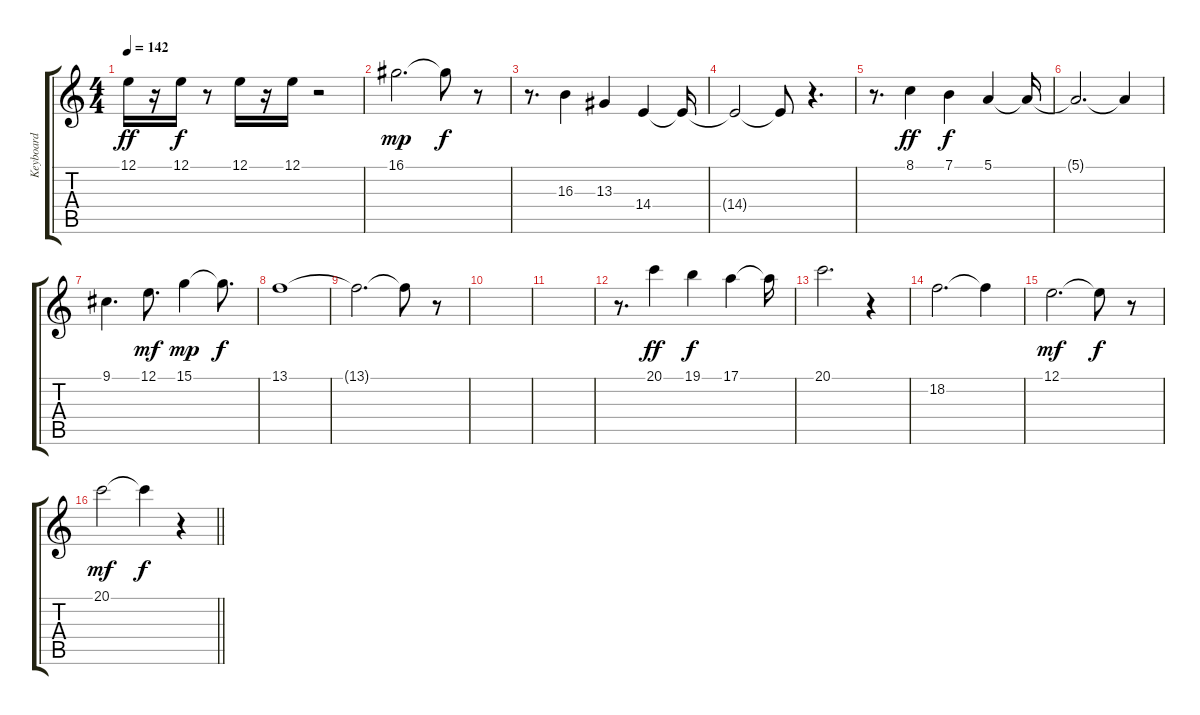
\track ("Keyboard" "Keyboard") {instrument stringensemble2}
\staff {score tabs}
\tuning (E4 B3 G3 D3 A2 E2) {hide}
\ts (4 4)
\tempo 142
\clef g2
\ks c
12.1.16{dy ff} r.16 12.1.16{dy f} r.8 12.1.16 r.16 12.1.16 r.2 |
16.1.2{d dy mp} 16.1{t}.8{dy f} r.8 |
r.8{d} 16.3.4 13.3.4 14.4.4 14.4{t}.16 |
14.4{t}.2 14.4{t}.8 r.4{d} |
r.8{d} 8.1.4{dy ff} 7.1.4{dy f} 5.1.4 5.1{t}.16 |
5.1{t}.2{d} 5.1{t}.4 |
9.1.4{d} 12.1.8{d dy mf} 15.1.4{dy mp} 15.1{t}.8{d dy f} |
13.1.1 |
13.1{t}.2{d} 13.1{t}.8 r.8 |
|
|
r.8{d} 20.1.4{dy ff} 19.1.4{dy f} 17.1.4 17.1{t}.16 |
20.1.2{d} r.4 |
18.2.2{d} 18.2{t}.4 |
12.1.2{d dy mf} 12.1{t}.8{dy f} r.8 |
\barLineRight lightlight
20.1.2{dy mf} 20.1{t}.4{dy f} r.4
